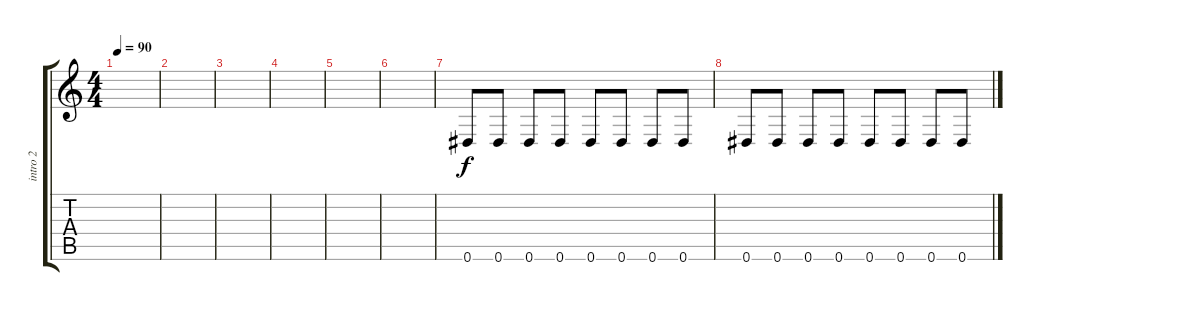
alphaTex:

\track ("intro 2" "intro 2") {instrument synthbass1}
\staff {score tabs}
\tuning (Eb4 Bb3 Gb3 Db3 Ab2 Eb2) {hide}
\ts (4 4)
\tempo 90
\clef g2
\ks c
|
|
|
|
|
|
0.6.8 0.6.8 0.6.8 0.6.8 0.6.8 0.6.8 0.6.8 0.6.8 |
0.6.8 0.6.8 0.6.8 0.6.8 0.6.8 0.6.8 0.6.8 0.6.8
